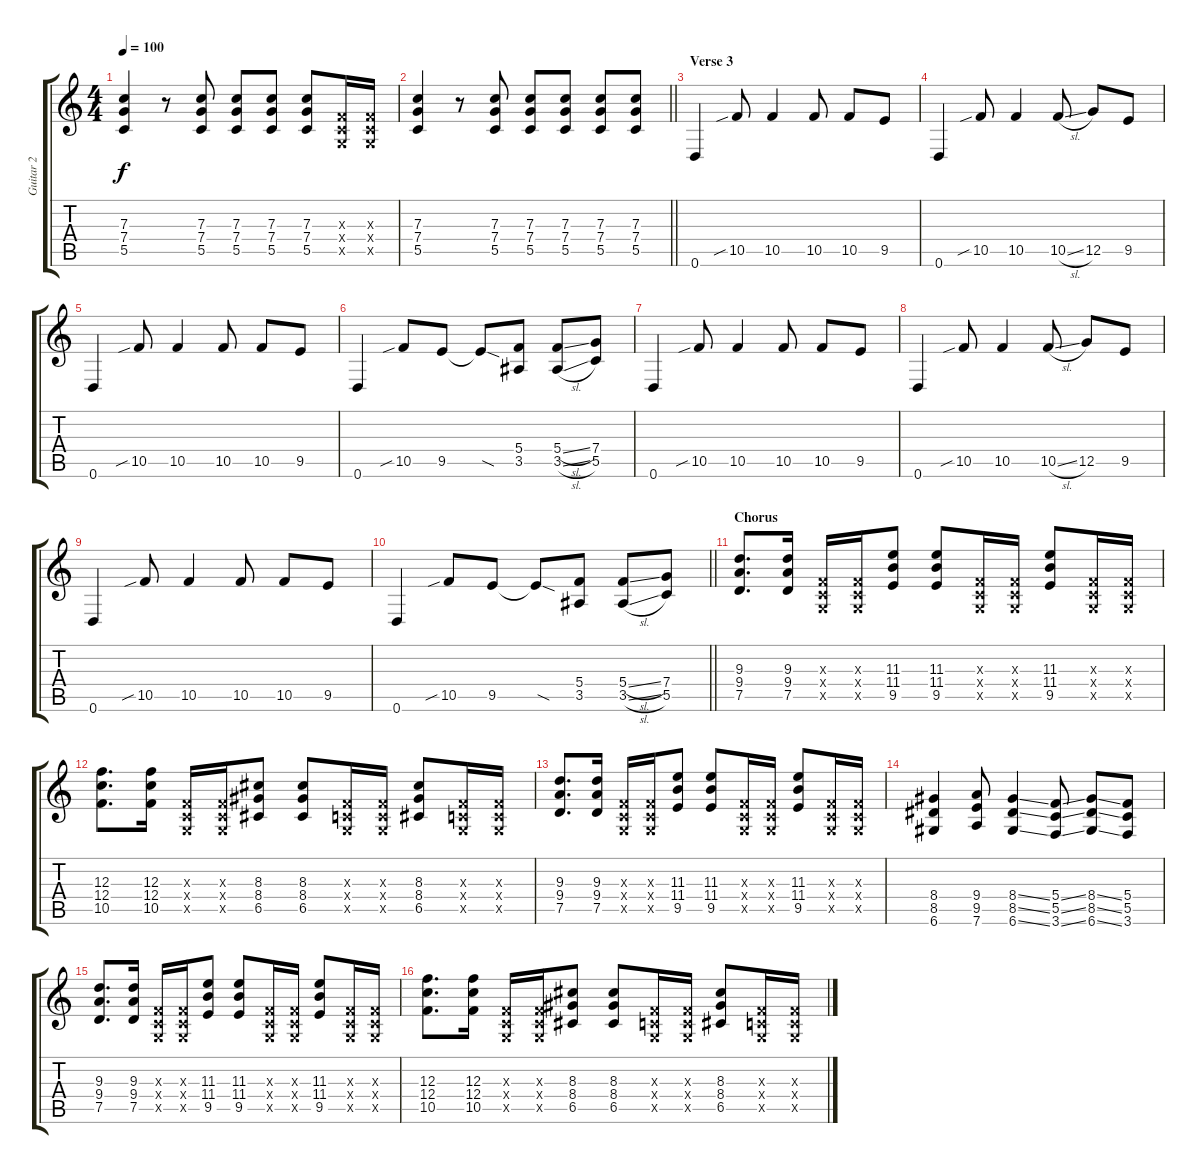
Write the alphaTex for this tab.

\track ("Guitar 2" "Guitar 2") {instrument distortionguitar}
\staff {score tabs}
\tuning (D4 A3 F3 C3 G2 D2) {hide}
\ts (4 4)
\tempo 100
\clef g2
\ks c
(7.3 7.4 5.5).4{dy f} r.8 (7.3 7.4 5.5).8 (7.3 7.4 5.5).8 (7.3 7.4 5.5).8 (7.3 7.4 5.5).8 (0.3{x} 0.4{x} 0.5{x}).16 (0.3{x} 0.4{x} 0.5{x}).16 |
\barLineRight lightlight
(7.3 7.4 5.5).4 r.8 (7.3 7.4 5.5).8 (7.3 7.4 5.5).8 (7.3 7.4 5.5).8 (7.3 7.4 5.5).8 (7.3 7.4 5.5).8 |
\section ("" "Verse 3")
0.6.4 10.5{sib}.8 10.5.4 10.5.8 10.5.8 9.5.8 |
0.6.4 10.5{sib}.8 10.5.4 10.5{sl}.8 12.5.8 9.5.8 |
0.6.4 10.5{sib}.8 10.5.4 10.5.8 10.5.8 9.5.8 |
0.6.4 10.5{sib}.8 9.5.8 9.5{sod t}.8 (5.4 3.5).8 (5.4{sl} 3.5{sl}).8 (7.4 5.5).8 |
0.6.4 10.5{sib}.8 10.5.4 10.5.8 10.5.8 9.5.8 |
0.6.4 10.5{sib}.8 10.5.4 10.5{sl}.8 12.5.8 9.5.8 |
0.6.4 10.5{sib}.8 10.5.4 10.5.8 10.5.8 9.5.8 |
\barLineRight lightlight
0.6.4 10.5{sib}.8 9.5.8 9.5{sod t}.8 (5.4 3.5).8 (5.4{sl} 3.5{sl}).8 (7.4 5.5).8 |
\section ("" "Chorus")
(9.3 9.4 7.5).8{d} (9.3 9.4 7.5).16 (0.3{x} 0.4{x} 0.5{x}).16 (0.3{x} 0.4{x} 0.5{x}).16 (11.3 11.4 9.5).8 (11.3 11.4 9.5).8 (0.3{x} 0.4{x} 0.5{x}).16 (0.3{x} 0.4{x} 0.5{x}).16 (11.3 11.4 9.5).8 (0.3{x} 0.4{x} 0.5{x}).16 (0.3{x} 0.4{x} 0.5{x}).16 |
(12.3 12.4 10.5).8{d} (12.3 12.4 10.5).16 (0.3{x} 0.4{x} 0.5{x}).16 (0.3{x} 0.4{x} 0.5{x}).16 (8.3 8.4 6.5).8 (8.3 8.4 6.5).8 (0.3{x} 0.4{x} 0.5{x}).16 (0.3{x} 0.4{x} 0.5{x}).16 (8.3 8.4 6.5).8 (0.3{x} 0.4{x} 0.5{x}).16 (0.3{x} 0.4{x} 0.5{x}).16 |
(9.3 9.4 7.5).8{d} (9.3 9.4 7.5).16 (0.3{x} 0.4{x} 0.5{x}).16 (0.3{x} 0.4{x} 0.5{x}).16 (11.3 11.4 9.5).8 (11.3 11.4 9.5).8 (0.3{x} 0.4{x} 0.5{x}).16 (0.3{x} 0.4{x} 0.5{x}).16 (11.3 11.4 9.5).8 (0.3{x} 0.4{x} 0.5{x}).16 (0.3{x} 0.4{x} 0.5{x}).16 |
(8.4 8.5 6.6).4 (9.4 9.5 7.6).8 (8.4{ss} 8.5{ss} 6.6{ss}).4 (5.4{ss} 5.5{ss} 3.6{ss}).8 (8.4{ss} 8.5{ss} 6.6{ss}).8 (5.4 5.5 3.6).8 |
(9.3 9.4 7.5).8{d} (9.3 9.4 7.5).16 (0.3{x} 0.4{x} 0.5{x}).16 (0.3{x} 0.4{x} 0.5{x}).16 (11.3 11.4 9.5).8 (11.3 11.4 9.5).8 (0.3{x} 0.4{x} 0.5{x}).16 (0.3{x} 0.4{x} 0.5{x}).16 (11.3 11.4 9.5).8 (0.3{x} 0.4{x} 0.5{x}).16 (0.3{x} 0.4{x} 0.5{x}).16 |
(12.3 12.4 10.5).8{d} (12.3 12.4 10.5).16 (0.3{x} 0.4{x} 0.5{x}).16 (0.3{x} 0.4{x} 0.5{x}).16 (8.3 8.4 6.5).8 (8.3 8.4 6.5).8 (0.3{x} 0.4{x} 0.5{x}).16 (0.3{x} 0.4{x} 0.5{x}).16 (8.3 8.4 6.5).8 (0.3{x} 0.4{x} 0.5{x}).16 (0.3{x} 0.4{x} 0.5{x}).16
